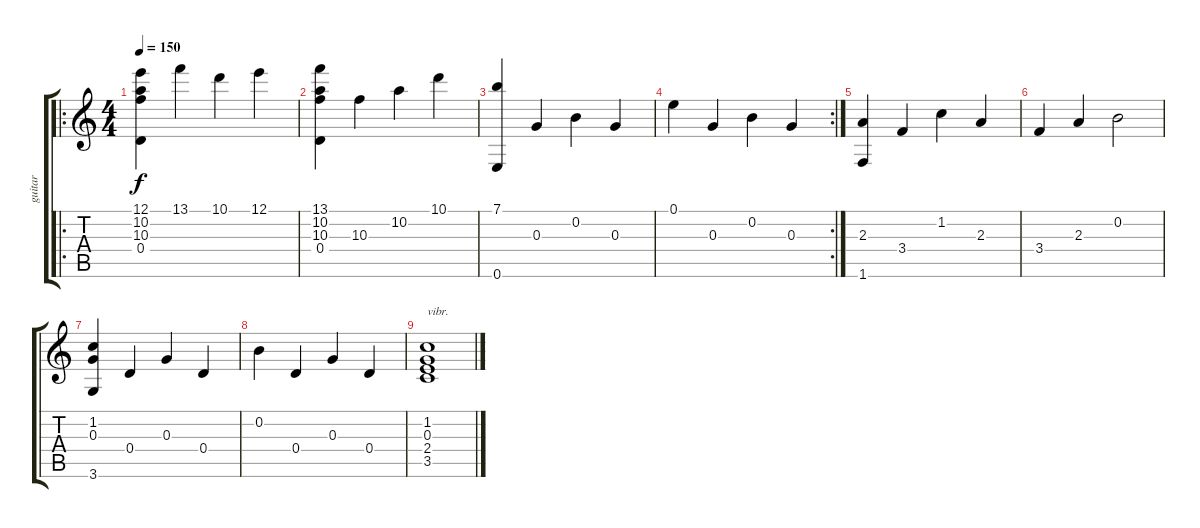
\track ("guitar" "guitar") {instrument acousticguitarsteel}
\staff {score tabs}
\tuning (E4 B3 G3 D3 A2 E2) {hide}
\ro
\ts (4 4)
\tempo 150
\clef g2
\ks c
(12.1 10.2 10.3 0.4).4{dy f} 13.1.4 10.1.4 12.1.4 |
(13.1 10.2 10.3 0.4).4 10.3.4 10.2.4 10.1.4 |
(7.1 0.6).4 0.3.4 0.2.4 0.3.4 |
\rc 2
0.1.4 0.3.4 0.2.4 0.3.4 |
(2.3 1.6).4 3.4.4 1.2.4 2.3.4 |
3.4.4 2.3.4 0.2.2 |
(1.2 0.3 3.6).4 0.4.4 0.3.4 0.4.4 |
0.2.4 0.4.4 0.3.4 0.4.4 |
(1.2 0.3 2.4 3.5).1{txt "vibr."}
